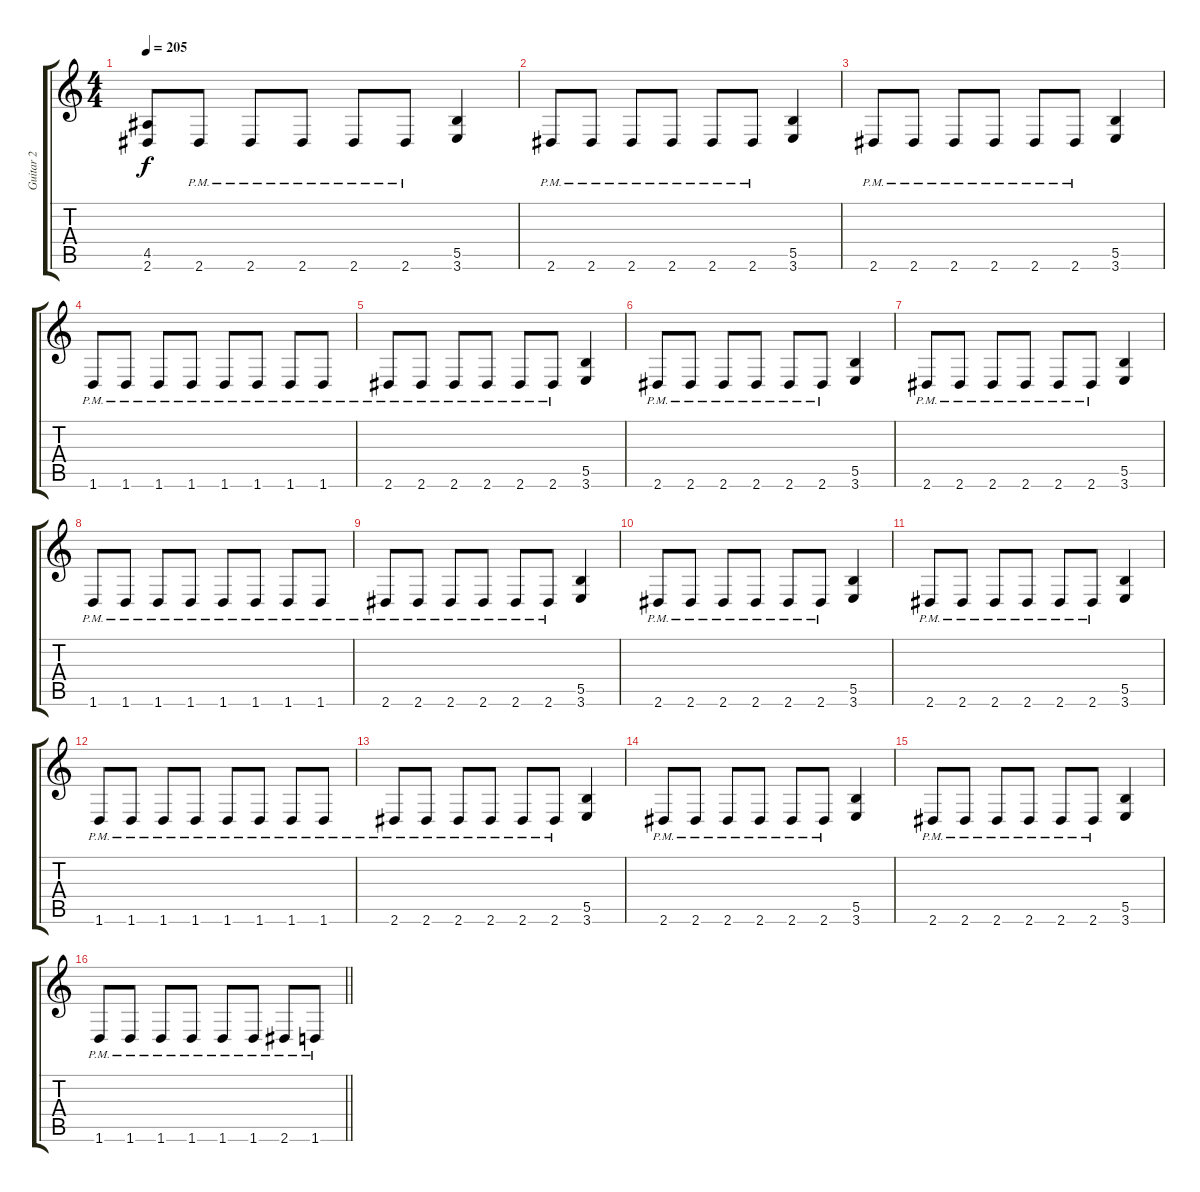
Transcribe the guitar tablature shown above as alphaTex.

\track ("Guitar 2" "Guitar 2") {instrument distortionguitar}
\staff {score tabs}
\tuning (Db4 Ab3 E3 B2 Gb2 Db2) {hide}
\ts (4 4)
\tempo 205
\clef g2
\ks c
(4.5 2.6).8{dy f} 2.6{pm}.8 2.6{pm}.8 2.6{pm}.8 2.6{pm}.8 2.6{pm}.8 (5.5 3.6).4 |
2.6{pm}.8 2.6{pm}.8 2.6{pm}.8 2.6{pm}.8 2.6{pm}.8 2.6{pm}.8 (5.5 3.6).4 |
2.6{pm}.8 2.6{pm}.8 2.6{pm}.8 2.6{pm}.8 2.6{pm}.8 2.6{pm}.8 (5.5 3.6).4 |
1.6{pm}.8 1.6{pm}.8 1.6{pm}.8 1.6{pm}.8 1.6{pm}.8 1.6{pm}.8 1.6{pm}.8 1.6{pm}.8 |
2.6{pm}.8 2.6{pm}.8 2.6{pm}.8 2.6{pm}.8 2.6{pm}.8 2.6{pm}.8 (5.5 3.6).4 |
2.6{pm}.8 2.6{pm}.8 2.6{pm}.8 2.6{pm}.8 2.6{pm}.8 2.6{pm}.8 (5.5 3.6).4 |
2.6{pm}.8 2.6{pm}.8 2.6{pm}.8 2.6{pm}.8 2.6{pm}.8 2.6{pm}.8 (5.5 3.6).4 |
1.6{pm}.8 1.6{pm}.8 1.6{pm}.8 1.6{pm}.8 1.6{pm}.8 1.6{pm}.8 1.6{pm}.8 1.6{pm}.8 |
2.6{pm}.8 2.6{pm}.8 2.6{pm}.8 2.6{pm}.8 2.6{pm}.8 2.6{pm}.8 (5.5 3.6).4 |
2.6{pm}.8 2.6{pm}.8 2.6{pm}.8 2.6{pm}.8 2.6{pm}.8 2.6{pm}.8 (5.5 3.6).4 |
2.6{pm}.8 2.6{pm}.8 2.6{pm}.8 2.6{pm}.8 2.6{pm}.8 2.6{pm}.8 (5.5 3.6).4 |
1.6{pm}.8 1.6{pm}.8 1.6{pm}.8 1.6{pm}.8 1.6{pm}.8 1.6{pm}.8 1.6{pm}.8 1.6{pm}.8 |
2.6{pm}.8 2.6{pm}.8 2.6{pm}.8 2.6{pm}.8 2.6{pm}.8 2.6{pm}.8 (5.5 3.6).4 |
2.6{pm}.8 2.6{pm}.8 2.6{pm}.8 2.6{pm}.8 2.6{pm}.8 2.6{pm}.8 (5.5 3.6).4 |
2.6{pm}.8 2.6{pm}.8 2.6{pm}.8 2.6{pm}.8 2.6{pm}.8 2.6{pm}.8 (5.5 3.6).4 |
\barLineRight lightlight
1.6{pm}.8 1.6{pm}.8 1.6{pm}.8 1.6{pm}.8 1.6{pm}.8 1.6{pm}.8 2.6{pm}.8 1.6{pm}.8
